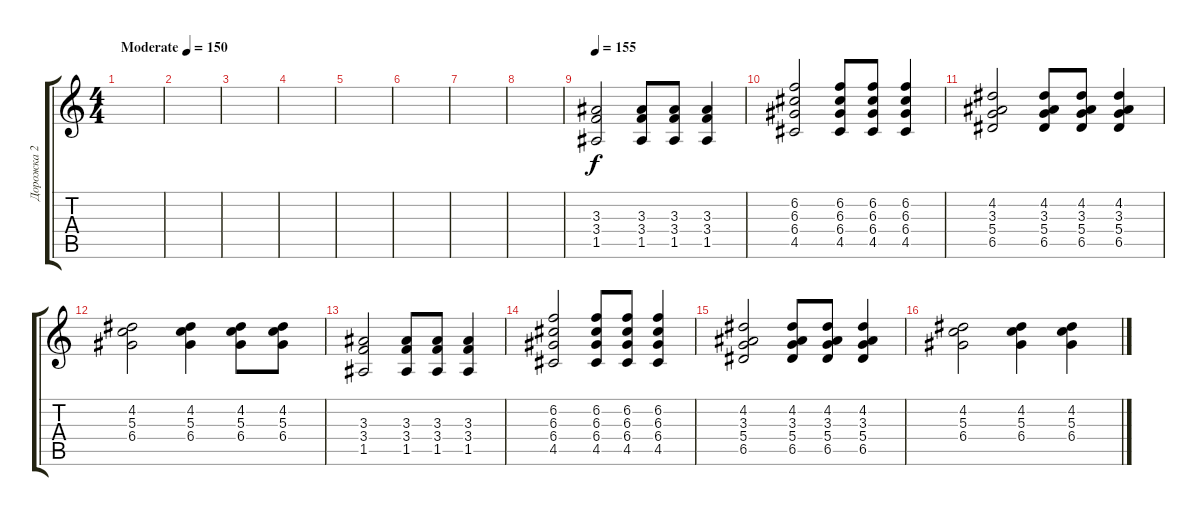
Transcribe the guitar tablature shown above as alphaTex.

\track ("Дорожка 2" "Дорожка 2") {instrument acousticguitarsteel}
\staff {score tabs}
\tuning (E4 B3 G3 D3 A2 E2) {hide}
\ts (4 4)
\tempo (150 "Moderate")
\clef g2
\ks c
|
|
|
|
|
|
|
|
\tempo 155
(3.3 3.4 1.5).2 (3.3 3.4 1.5).8 (3.3 3.4 1.5).8 (3.3 3.4 1.5).4 |
(6.2 6.3 6.4 4.5).2 (6.2 6.3 6.4 4.5).8 (6.2 6.3 6.4 4.5).8 (6.2 6.3 6.4 4.5).4 |
(4.2 3.3 5.4 6.5).2 (4.2 3.3 5.4 6.5).8 (4.2 3.3 5.4 6.5).8 (4.2 3.3 5.4 6.5).4 |
(4.2 5.3 6.4).2 (4.2 5.3 6.4).4 (4.2 5.3 6.4).8 (4.2 5.3 6.4).8 |
(3.3 3.4 1.5).2 (3.3 3.4 1.5).8 (3.3 3.4 1.5).8 (3.3 3.4 1.5).4 |
(6.2 6.3 6.4 4.5).2 (6.2 6.3 6.4 4.5).8 (6.2 6.3 6.4 4.5).8 (6.2 6.3 6.4 4.5).4 |
(4.2 3.3 5.4 6.5).2 (4.2 3.3 5.4 6.5).8 (4.2 3.3 5.4 6.5).8 (4.2 3.3 5.4 6.5).4 |
(4.2 5.3 6.4).2 (4.2 5.3 6.4).4 (4.2 5.3 6.4).4
